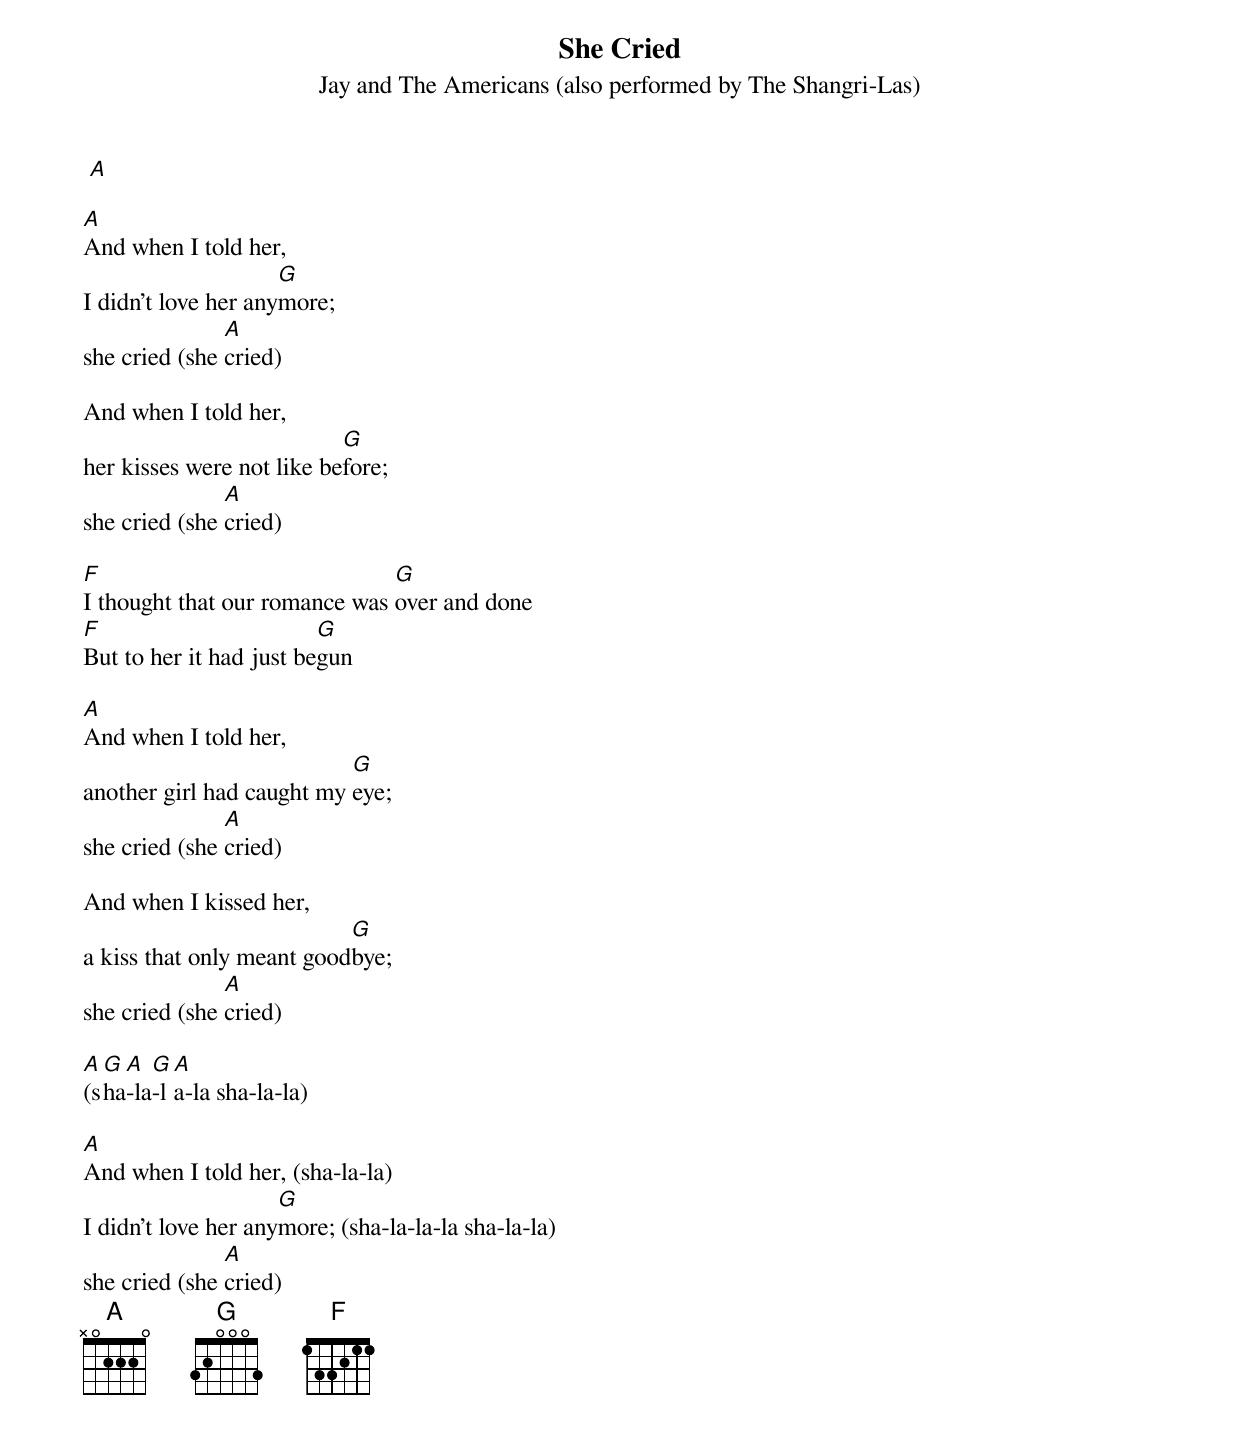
{title: She Cried}
{subtitle: Jay and The Americans (also performed by The Shangri-Las)}

 [A]

[A]And when I told her,
I didn't love her any[G]more;
she cried (she [A]cried)

And when I told her,
her kisses were not like be[G]fore;
she cried (she [A]cried)

[F]I thought that our romance was [G]over and done
[F]But to her it had just be[G]gun

[A]And when I told her,
another girl had caught my [G]eye;
she cried (she [A]cried)

And when I kissed her,
a kiss that only meant good[G]bye;
she cried (she [A]cried)

[A](s[G]ha[A]-la[G]-l[A]a-la sha-la-la)

[A]And when I told her, (sha-la-la)
I didn't love her any[G]more; (sha-la-la-la sha-la-la)
she cried (she [A]cried)
